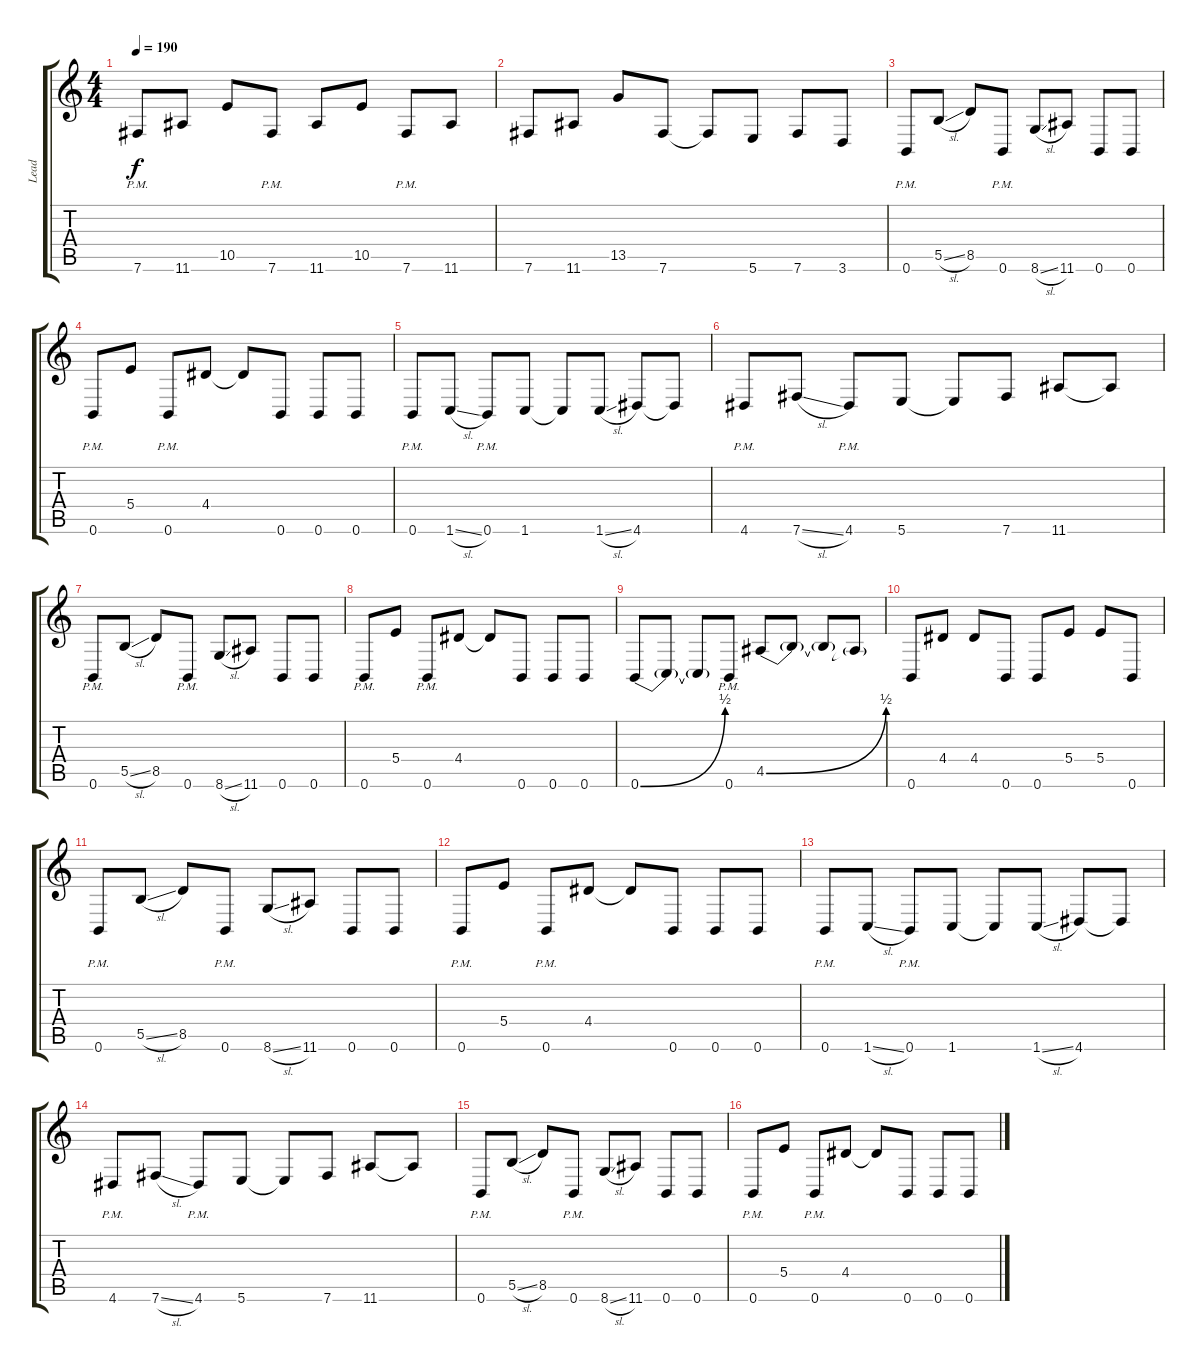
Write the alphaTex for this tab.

\track ("Lead" "Lead") {instrument distortionguitar}
\staff {score tabs}
\tuning (Db4 Ab3 E3 B2 Gb2 B1) {hide}
\ts (4 4)
\tempo 190
\clef g2
\ks c
7.6{pm}.8{dy f} 11.6.8 10.5.8 7.6{pm}.8 11.6.8 10.5.8 7.6{pm}.8 11.6.8 |
7.6.8 11.6.8 13.5.8 7.6.8 7.6{t}.8 5.6.8 7.6.8 3.6.8 |
0.6{pm}.8 5.5{sl}.8 8.5.8 0.6{pm}.8 8.6{sl}.8 11.6.8 0.6.8 0.6.8 |
0.6{pm}.8 5.4.8 0.6{pm}.8 4.4.8 4.4{t}.8 0.6.8 0.6.8 0.6.8 |
0.6{pm}.8 1.6{sl}.8 0.6{pm}.8 1.6.8 1.6{t}.8 1.6{sl}.8 4.6.8 4.6{t}.8 |
4.6{pm}.8 7.6{sl}.8 4.6{pm}.8 5.6.8 5.6{t}.8 7.6.8 11.6.8 11.6{t}.8 |
0.6{pm}.8 5.5{sl}.8 8.5.8 0.6{pm}.8 8.6{sl}.8 11.6.8 0.6.8 0.6.8 |
0.6{pm}.8 5.4.8 0.6{pm}.8 4.4.8 4.4{t}.8 0.6.8 0.6.8 0.6.8 |
0.6{be (bend 0 0 60 2)}.8 0.6{t}.8 0.6{t}.8 0.6{pm}.8 4.5{be (bend 0 0 60 2)}.8 4.5{t}.8 4.5{t}.8 4.5{t}.8 |
0.6.8 4.4.8 4.4.8 0.6.8 0.6.8 5.4.8 5.4.8 0.6.8 |
0.6{pm}.8 5.5{sl}.8 8.5.8 0.6{pm}.8 8.6{sl}.8 11.6.8 0.6.8 0.6.8 |
0.6{pm}.8 5.4.8 0.6{pm}.8 4.4.8 4.4{t}.8 0.6.8 0.6.8 0.6.8 |
0.6{pm}.8 1.6{sl}.8 0.6{pm}.8 1.6.8 1.6{t}.8 1.6{sl}.8 4.6.8 4.6{t}.8 |
4.6{pm}.8 7.6{sl}.8 4.6{pm}.8 5.6.8 5.6{t}.8 7.6.8 11.6.8 11.6{t}.8 |
0.6{pm}.8 5.5{sl}.8 8.5.8 0.6{pm}.8 8.6{sl}.8 11.6.8 0.6.8 0.6.8 |
0.6{pm}.8 5.4.8 0.6{pm}.8 4.4.8 4.4{t}.8 0.6.8 0.6.8 0.6.8
